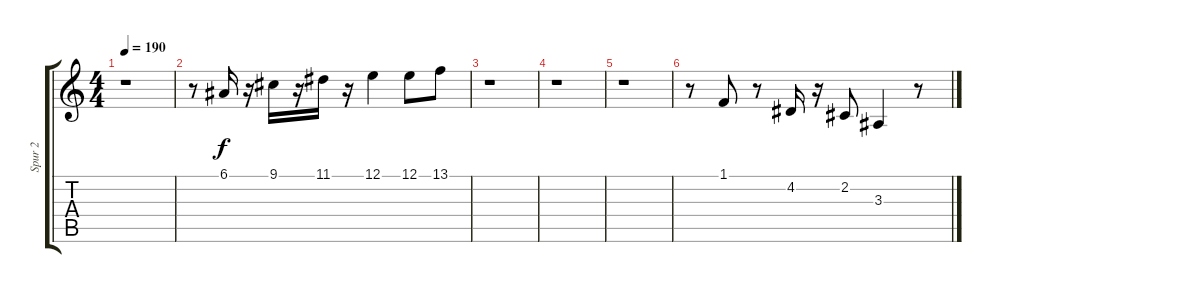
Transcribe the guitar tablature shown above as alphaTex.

\track ("Spur 2" "Spur 2") {instrument tenorsax}
\staff {score tabs}
\tuning (E4 B3 G3 D3 A2 E2) {hide}
\ts (4 4)
\tempo 190
\clef g2
\ks c
r.1{dy f} |
r.8 6.1.16 r.16 9.1.16 r.16 11.1.16 r.16 12.1.4 12.1.8 13.1.8 |
r.1 |
r.1 |
r.1 |
r.8 1.1.8 r.8 4.2.16 r.16 2.2.8 3.3.4 r.8
